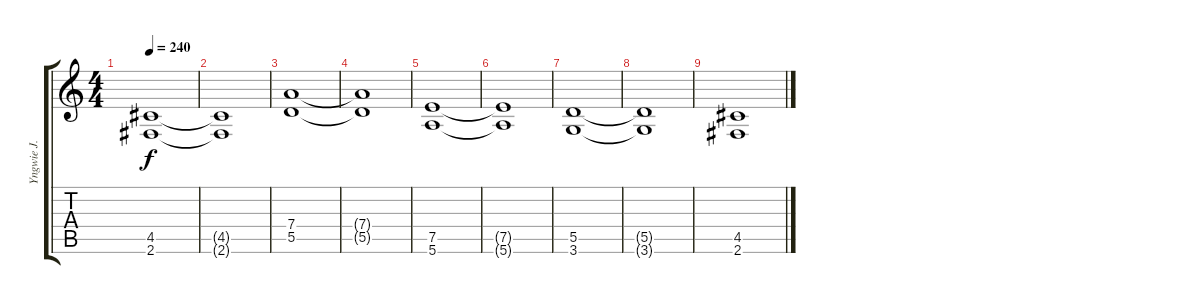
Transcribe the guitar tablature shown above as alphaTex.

\track ("Yngwie J. Malmsteen (Rythm Guitar 1)" "Yngwie J. ") {instrument overdrivenguitar}
\staff {score tabs}
\tuning (E4 B3 G3 D3 A2 E2) {hide}
\ts (4 4)
\tempo 240
\clef g2
\ks c
(4.5 2.6).1{dy f} |
(4.5{t} 2.6{t}).1 |
(7.4 5.5).1 |
(7.4{t} 5.5{t}).1 |
(7.5 5.6).1 |
(7.5{t} 5.6{t}).1 |
(5.5 3.6).1 |
(5.5{t} 3.6{t}).1 |
(4.5 2.6).1
